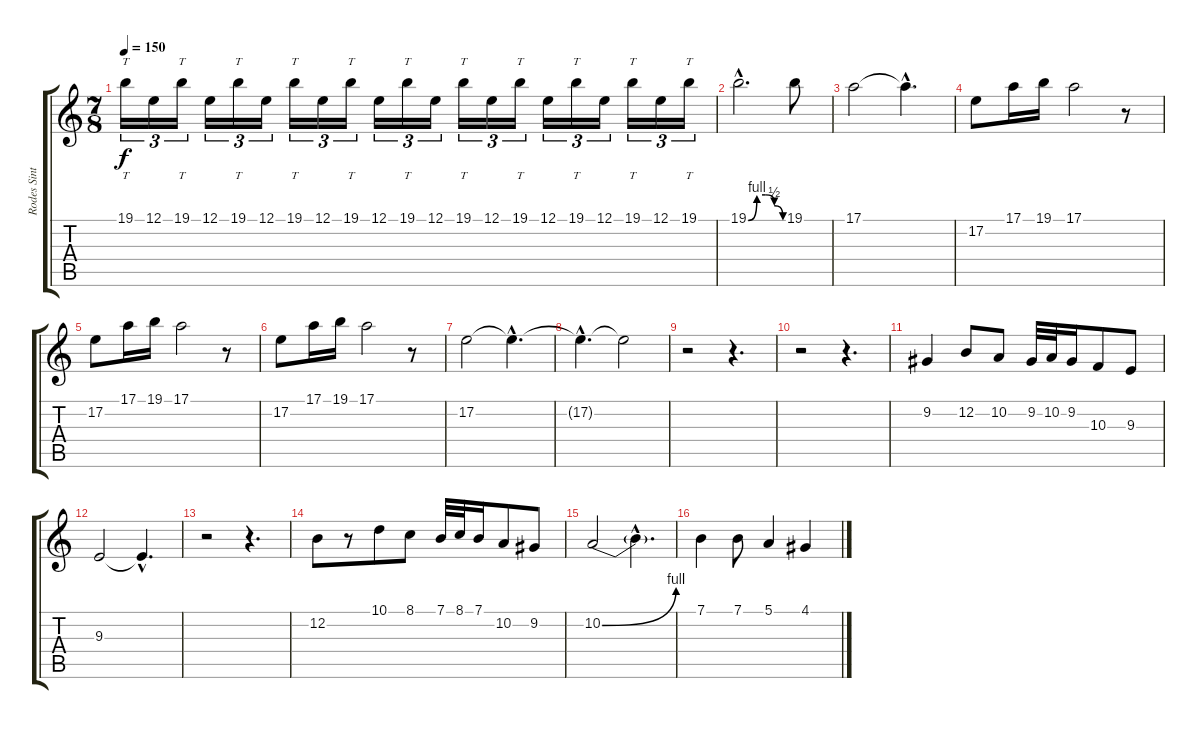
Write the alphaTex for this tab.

\track ("Rodes Sintisajzer" "Rodes Sint") {instrument electricpiano1}
\staff {score tabs}
\tuning (E4 B3 G3 D3 A2 E2) {hide}
\ts (7 8)
\tempo 150
\clef g2
\ks c
19.1.16{tt tu (3 2) dy f} 12.1.16{tu (3 2)} 19.1.16{tt tu (3 2)} 12.1.16{tu (3 2)} 19.1.16{tt tu (3 2)} 12.1.16{tu (3 2)} 19.1.16{tt tu (3 2)} 12.1.16{tu (3 2)} 19.1.16{tt tu (3 2)} 12.1.16{tu (3 2)} 19.1.16{tt tu (3 2)} 12.1.16{tu (3 2)} 19.1.16{tt tu (3 2)} 12.1.16{tu (3 2)} 19.1.16{tt tu (3 2)} 12.1.16{tu (3 2)} 19.1.16{tt tu (3 2)} 12.1.16{tu (3 2)} 19.1.16{tt tu (3 2)} 12.1.16{tu (3 2)} 19.1.16{tt tu (3 2)} |
19.1{be (custom 0 0 15 4 30 4 45 2 60 0) hac}.2{d} 19.1.8 |
17.1.2 17.1{hac t}.4{d} |
17.2.8 17.1.16 19.1.16 17.1.2 r.8 |
17.2.8 17.1.16 19.1.16 17.1.2 r.8 |
17.2.8 17.1.16 19.1.16 17.1.2 r.8 |
17.2.2 17.2{hac t}.4{d} |
17.2{hac t}.4{d} 17.2{t}.2 |
r.2 r.4{d} |
r.2 r.4{d} |
9.2.4 12.2.8 10.2.8 9.2.32 10.2.32 9.2.16 10.3.8 9.3.8 |
9.3.2 9.3{hac t}.4{d} |
r.2 r.4{d} |
12.2.8 r.8 10.1.8 8.1.8 7.1.32 8.1.32 7.1.16 10.2.8 9.2.8 |
10.2{be (bend 0 0 60 4)}.2 10.2{hac t}.4{d} |
7.1.4 7.1.8 5.1.4 4.1.4
